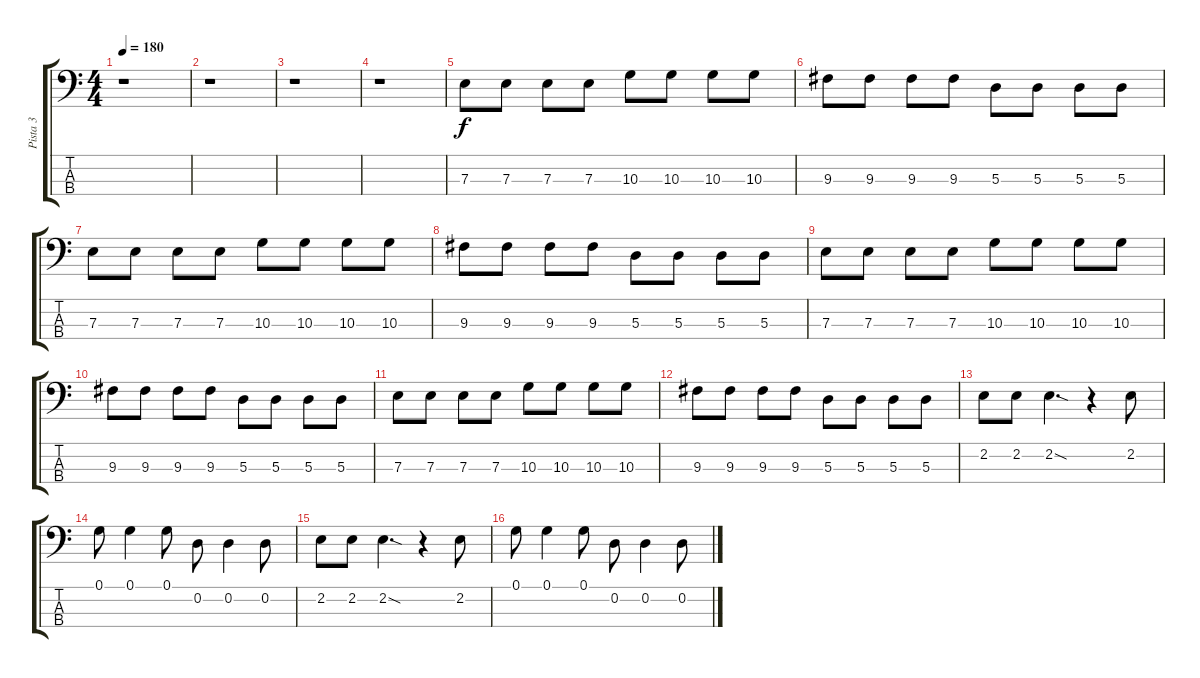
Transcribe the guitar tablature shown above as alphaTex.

\track ("Pista 3" "Pista 3") {instrument slapbass2}
\staff {score tabs}
\tuning (G2 D2 A1 E1) {hide}
\ts (4 4)
\tempo 180
\clef f4
\ks c
r.1{dy f instrument slapbass2} |
r.1 |
r.1 |
r.1 |
7.3.8 7.3.8 7.3.8 7.3.8 10.3.8 10.3.8 10.3.8 10.3.8 |
9.3.8 9.3.8 9.3.8 9.3.8 5.3.8 5.3.8 5.3.8 5.3.8 |
7.3.8 7.3.8 7.3.8 7.3.8 10.3.8 10.3.8 10.3.8 10.3.8 |
9.3.8 9.3.8 9.3.8 9.3.8 5.3.8 5.3.8 5.3.8 5.3.8 |
7.3.8 7.3.8 7.3.8 7.3.8 10.3.8 10.3.8 10.3.8 10.3.8 |
9.3.8 9.3.8 9.3.8 9.3.8 5.3.8 5.3.8 5.3.8 5.3.8 |
7.3.8 7.3.8 7.3.8 7.3.8 10.3.8 10.3.8 10.3.8 10.3.8 |
9.3.8 9.3.8 9.3.8 9.3.8 5.3.8 5.3.8 5.3.8 5.3.8 |
2.2.8 2.2.8 2.2{sod}.4{d} r.4 2.2.8 |
0.1.8 0.1.4 0.1.8 0.2.8 0.2.4 0.2.8 |
2.2.8 2.2.8 2.2{sod}.4{d} r.4 2.2.8 |
0.1.8 0.1.4 0.1.8 0.2.8 0.2.4 0.2.8
